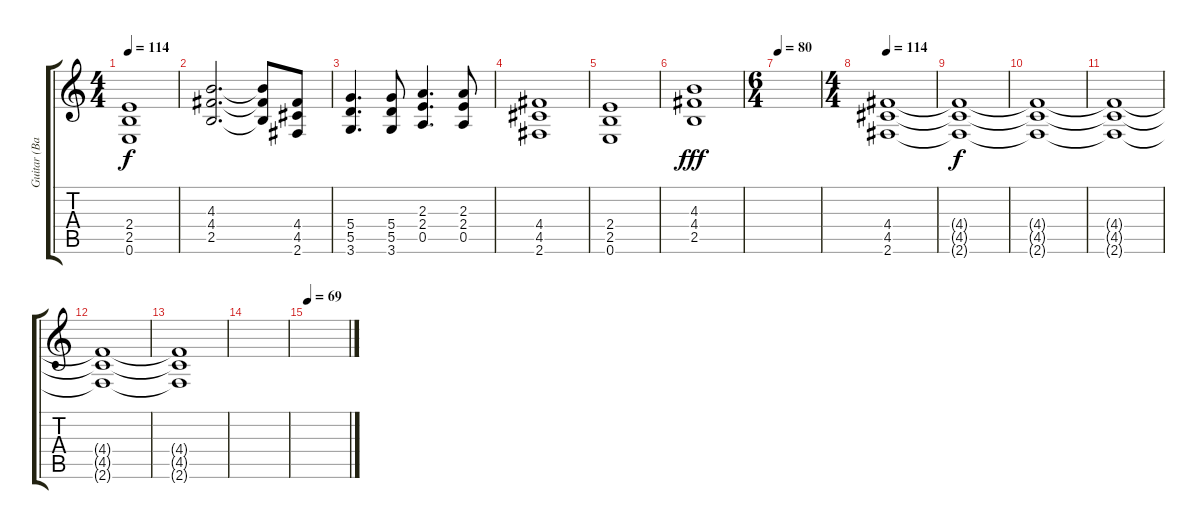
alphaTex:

\track ("Guitar (Backing)" "Guitar (Ba") {instrument distortionguitar}
\staff {score tabs}
\tuning (E4 B3 G3 D3 A2 E2) {hide}
\ts (4 4)
\tempo 114
\clef g2
\ks c
(2.4 2.5 0.6).1{dy f} |
(4.3 4.4 2.5).2{d} (4.3{t} 4.4{t} 2.5{t}).8 (4.4 4.5 2.6).8 |
(5.4 5.5 3.6).4{d} (5.4 5.5 3.6).8 (2.3 2.4 0.5).4{d} (2.3 2.4 0.5).8 |
(4.4 4.5 2.6).1 |
(2.4 2.5 0.6).1 |
(4.3 4.4 2.5).1{dy fff} |
\ts (6 4)
\tempo 80
|
\ts (4 4)
\tempo 114
(4.4 4.5 2.6).1 |
(4.4{t} 4.5{t} 2.6{t}).1{dy f volume 0} |
(4.4{t} 4.5{t} 2.6{t}).1 |
(4.4{t} 4.5{t} 2.6{t}).1 |
(4.4{t} 4.5{t} 2.6{t}).1 |
(4.4{t} 4.5{t} 2.6{t}).1 |
|
\tempo 69
